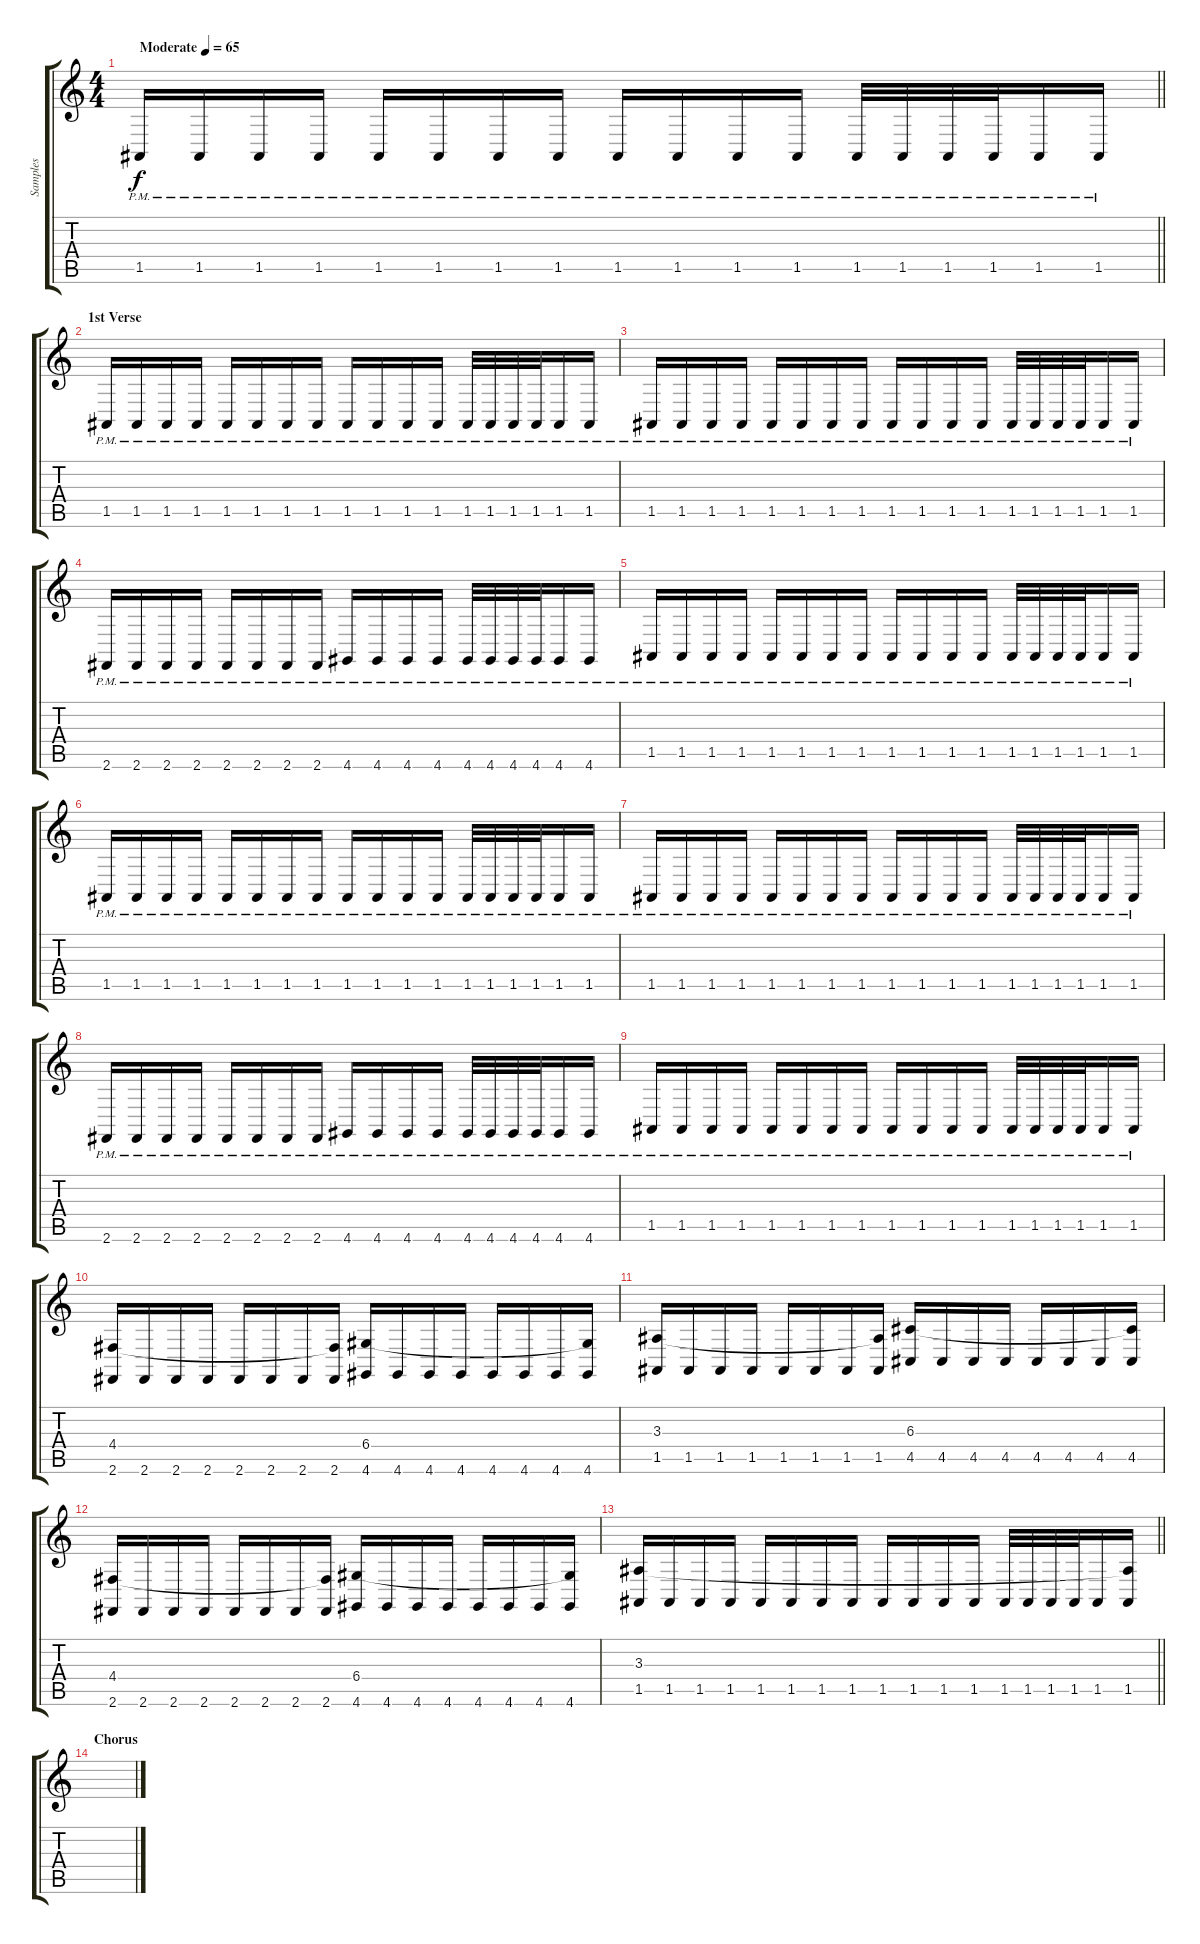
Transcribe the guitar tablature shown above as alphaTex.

\track ("Samples" "Samples") {instrument pad3polysynth}
\staff {score tabs}
\tuning (E4 B3 G3 D3 A2 E2) {hide}
\ts (4 4)
\tempo (65 "Moderate")
\clef g2
\barLineRight lightlight
\ks c
1.5{pm}.16{dy f instrument pad3polysynth} 1.5{pm}.16 1.5{pm}.16 1.5{pm}.16 1.5{pm}.16 1.5{pm}.16 1.5{pm}.16 1.5{pm}.16 1.5{pm}.16 1.5{pm}.16 1.5{pm}.16 1.5{pm}.16 1.5{pm}.32 1.5{pm}.32 1.5{pm}.32 1.5{pm}.32 1.5{pm}.16 1.5{pm}.16 |
\section ("" "1st Verse")
1.5{pm}.16 1.5{pm}.16 1.5{pm}.16 1.5{pm}.16 1.5{pm}.16 1.5{pm}.16 1.5{pm}.16 1.5{pm}.16 1.5{pm}.16 1.5{pm}.16 1.5{pm}.16 1.5{pm}.16 1.5{pm}.32 1.5{pm}.32 1.5{pm}.32 1.5{pm}.32 1.5{pm}.16 1.5{pm}.16 |
1.5{pm}.16 1.5{pm}.16 1.5{pm}.16 1.5{pm}.16 1.5{pm}.16 1.5{pm}.16 1.5{pm}.16 1.5{pm}.16 1.5{pm}.16 1.5{pm}.16 1.5{pm}.16 1.5{pm}.16 1.5{pm}.32 1.5{pm}.32 1.5{pm}.32 1.5{pm}.32 1.5{pm}.16 1.5{pm}.16 |
2.6{pm}.16 2.6{pm}.16 2.6{pm}.16 2.6{pm}.16 2.6{pm}.16 2.6{pm}.16 2.6{pm}.16 2.6{pm}.16 4.6{pm}.16 4.6{pm}.16 4.6{pm}.16 4.6{pm}.16 4.6{pm}.32 4.6{pm}.32 4.6{pm}.32 4.6{pm}.32 4.6{pm}.16 4.6{pm}.16 |
1.5{pm}.16 1.5{pm}.16 1.5{pm}.16 1.5{pm}.16 1.5{pm}.16 1.5{pm}.16 1.5{pm}.16 1.5{pm}.16 1.5{pm}.16 1.5{pm}.16 1.5{pm}.16 1.5{pm}.16 1.5{pm}.32 1.5{pm}.32 1.5{pm}.32 1.5{pm}.32 1.5{pm}.16 1.5{pm}.16 |
1.5{pm}.16 1.5{pm}.16 1.5{pm}.16 1.5{pm}.16 1.5{pm}.16 1.5{pm}.16 1.5{pm}.16 1.5{pm}.16 1.5{pm}.16 1.5{pm}.16 1.5{pm}.16 1.5{pm}.16 1.5{pm}.32 1.5{pm}.32 1.5{pm}.32 1.5{pm}.32 1.5{pm}.16 1.5{pm}.16 |
1.5{pm}.16 1.5{pm}.16 1.5{pm}.16 1.5{pm}.16 1.5{pm}.16 1.5{pm}.16 1.5{pm}.16 1.5{pm}.16 1.5{pm}.16 1.5{pm}.16 1.5{pm}.16 1.5{pm}.16 1.5{pm}.32 1.5{pm}.32 1.5{pm}.32 1.5{pm}.32 1.5{pm}.16 1.5{pm}.16 |
2.6{pm}.16 2.6{pm}.16 2.6{pm}.16 2.6{pm}.16 2.6{pm}.16 2.6{pm}.16 2.6{pm}.16 2.6{pm}.16 4.6{pm}.16 4.6{pm}.16 4.6{pm}.16 4.6{pm}.16 4.6{pm}.32 4.6{pm}.32 4.6{pm}.32 4.6{pm}.32 4.6{pm}.16 4.6{pm}.16 |
1.5{pm}.16 1.5{pm}.16 1.5{pm}.16 1.5{pm}.16 1.5{pm}.16 1.5{pm}.16 1.5{pm}.16 1.5{pm}.16 1.5{pm}.16 1.5{pm}.16 1.5{pm}.16 1.5{pm}.16 1.5{pm}.32 1.5{pm}.32 1.5{pm}.32 1.5{pm}.32 1.5{pm}.16 1.5{pm}.16 |
(4.4 2.6).16 2.6.16 2.6.16 2.6.16 2.6.16 2.6.16 2.6.16 (4.4{t} 2.6).16 (6.4 4.6).16 4.6.16 4.6.16 4.6.16 4.6.16 4.6.16 4.6.16 (6.4{t} 4.6).16 |
(3.3 1.5).16 1.5.16 1.5.16 1.5.16 1.5.16 1.5.16 1.5.16 (3.3{t} 1.5).16 (6.3 4.5).16 4.5.16 4.5.16 4.5.16 4.5.16 4.5.16 4.5.16 (6.3{t} 4.5).16 |
(4.4 2.6).16 2.6.16 2.6.16 2.6.16 2.6.16 2.6.16 2.6.16 (4.4{t} 2.6).16 (6.4 4.6).16 4.6.16 4.6.16 4.6.16 4.6.16 4.6.16 4.6.16 (6.4{t} 4.6).16 |
\barLineRight lightlight
(3.3 1.5).16 1.5.16 1.5.16 1.5.16 1.5.16 1.5.16 1.5.16 1.5.16 1.5.16 1.5.16 1.5.16 1.5.16 1.5.32 1.5.32 1.5.32 1.5.32 1.5.16 (3.3{t} 1.5).16 |
\section ("" "Chorus")
